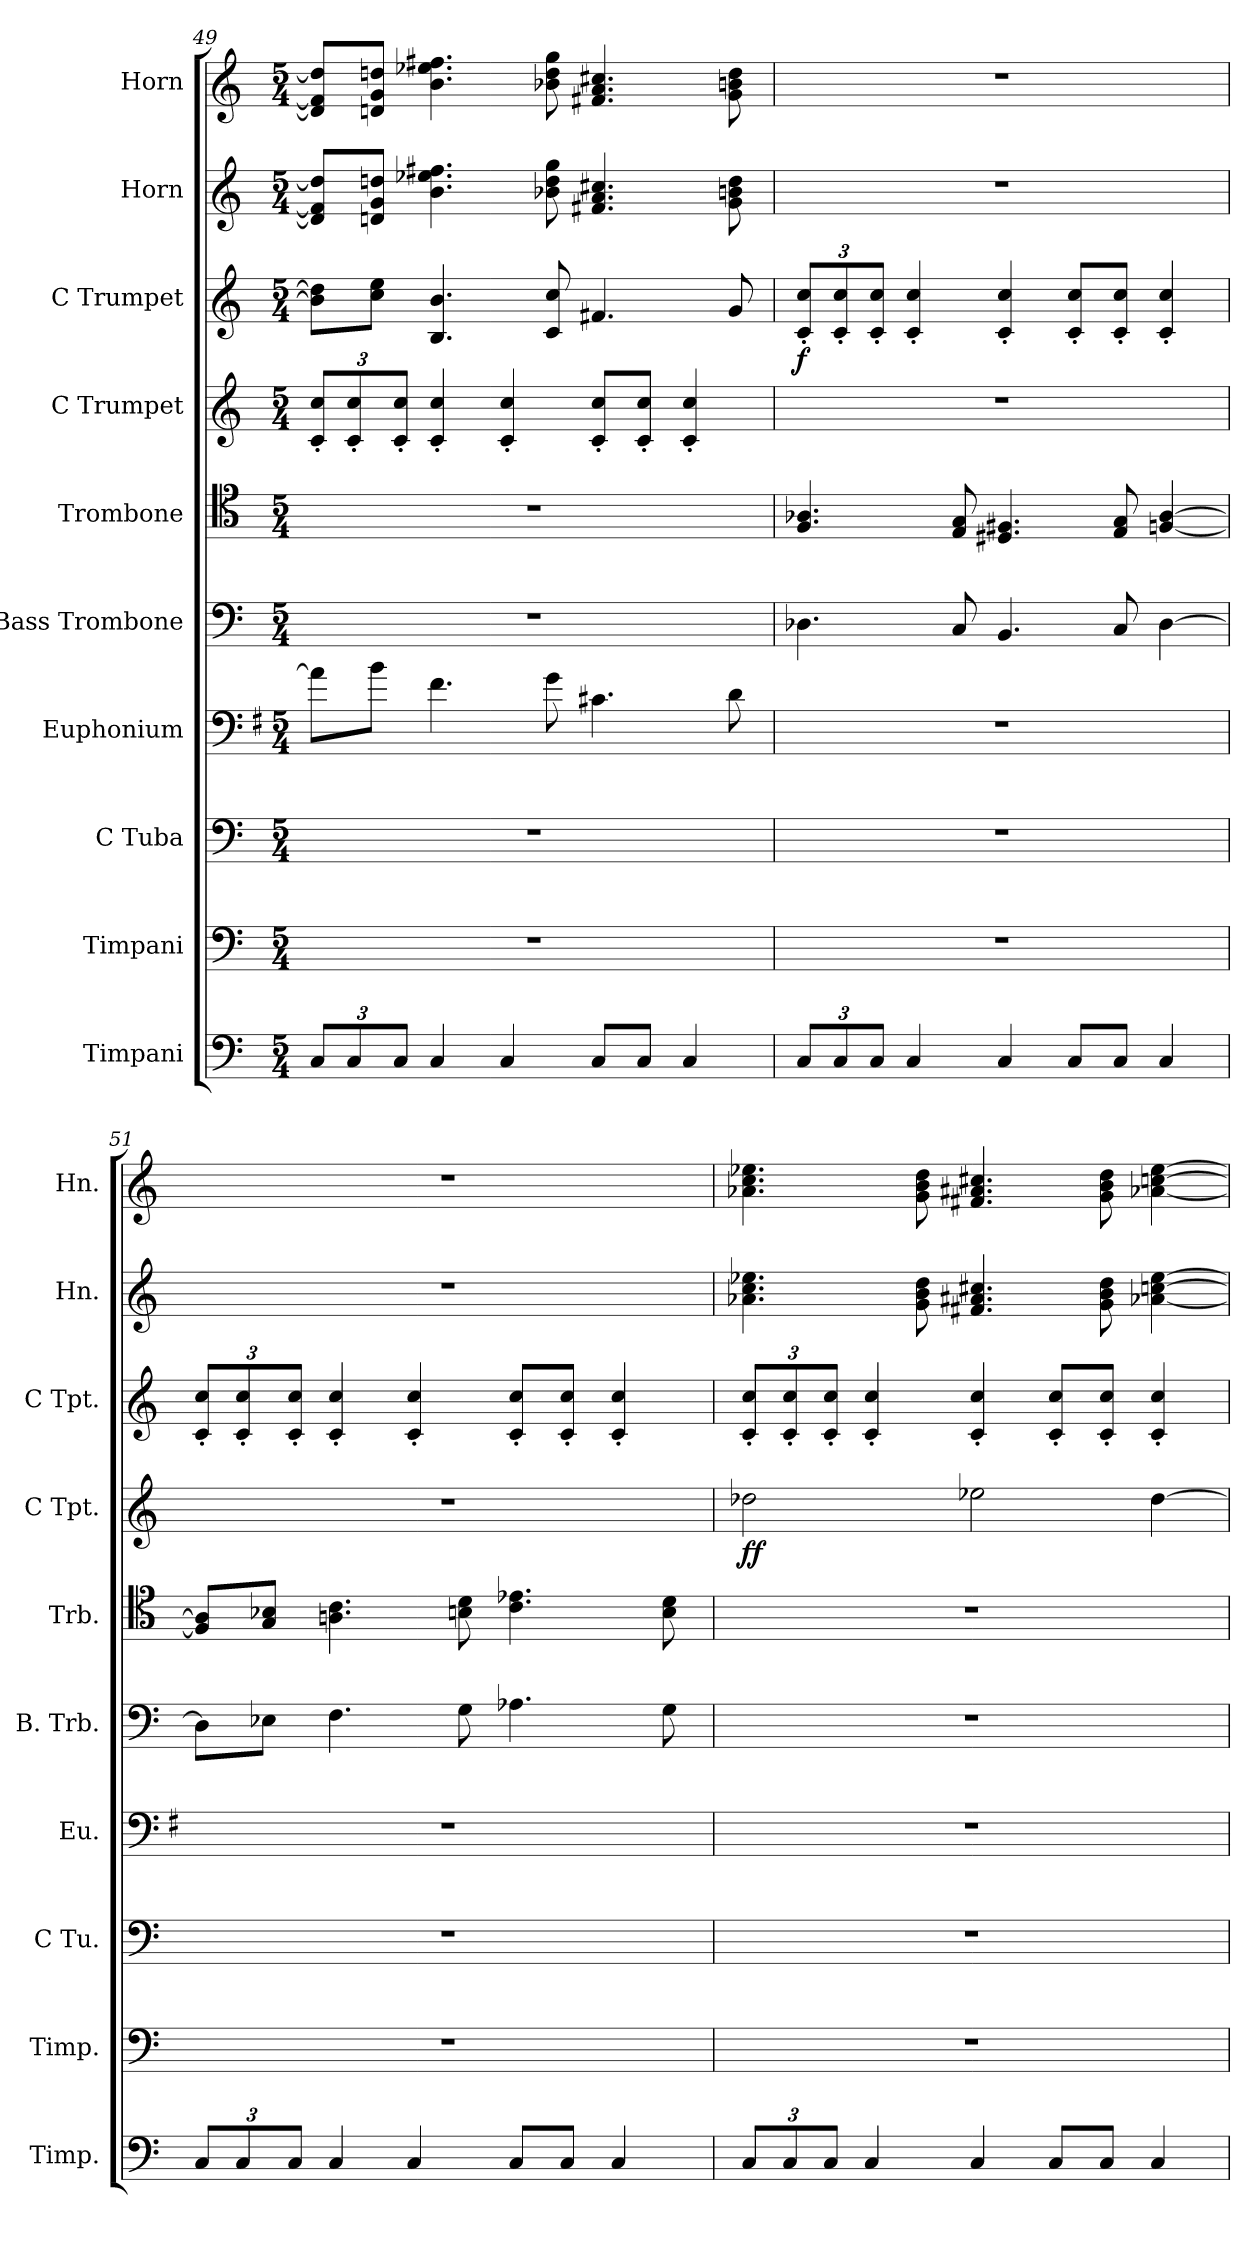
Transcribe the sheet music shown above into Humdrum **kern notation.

**kern	**kern	**kern	**kern	**kern	**kern	**kern	**dynam	**kern	**dynam	**kern	**kern
*part10	*part9	*part8	*part7	*part6	*part5	*part4	*part4	*part3	*part3	*part2	*part1
*staff10	*staff9	*staff8	*staff7	*staff6	*staff5	*staff4	*staff4	*staff3	*staff3	*staff2	*staff1
*I"Timpani	*I"Timpani	*I"C Tuba	*I"Euphonium	*I"Bass Trombone	*I"Trombone	*I"C Trumpet	*	*I"C Trumpet	*	*I"Horn	*I"Horn
*I'Timp.	*I'Timp.	*I'C Tu.	*I'Eu.	*I'B. Trb.	*I'Trb.	*I'C Tpt.	*	*I'C Tpt.	*	*I'Hn.	*I'Hn.
*clefF4	*clefF4	*clefF4	*clefF4	*clefF4	*clefC4	*clefG2	*	*clefG2	*	*clefG2	*clefG2
*	*	*	*ITrd4c7	*	*	*	*	*	*	*ITrd4c7	*ITrd4c7
*k[]	*k[]	*k[]	*k[]	*k[]	*k[]	*k[]	*	*k[]	*	*k[b-]	*k[b-]
*C:	*C:	*C:	*C:	*C:	*C:	*C:	*	*C:	*	*F:	*F:
*M5/4	*M5/4	*M5/4	*M5/4	*M5/4	*M5/4	*M5/4	*	*M5/4	*	*M5/4	*M5/4
*Xbrackettup	*	*	*	*	*	*Xbrackettup	*	*	*	*	*
=49	=49	=49	=49	=49	=49	=49	=49	=49	=49	=49	=49
12C/L	4%5r	4%5r	8d#\L]	4%5r	4%5r	12c/' 12cc/'L	.	8b\] 8dd#\]L	.	8G#/] 8B/] 8g#/]L	8G#/] 8B/] 8g#/]L
12C/	.	.	.	.	.	12c/' 12cc/'	.	.	.	.	.
.	.	.	8e\J	.	.	.	.	8cc\ 8ee\J	.	8Gn/ 8c/ 8gn/J	8Gn/ 8c/ 8gn/J
12C/J	.	.	.	.	.	12c/' 12cc/'J	.	.	.	.	.
4C/	.	.	4.B\	.	.	4c/' 4cc/'	.	4.B/ 4.b/	.	4.e\ 4.a-X\ 4.bn\	4.e\ 4.a-X\ 4.bn\
4C/	.	.	.	.	.	4c/' 4cc/'	.	.	.	.	.
.	.	.	8c\	.	.	.	.	8c/ 8cc/	.	8e-X\ 8g\ 8cc\	8e-X\ 8g\ 8cc\
8C/L	.	.	4.F#X\	.	.	8c/' 8cc/'L	.	4.f#X/	.	4.Bn/ 4.d/ 4.f#X/	4.Bn/ 4.d/ 4.f#X/
8C/J	.	.	.	.	.	8c/' 8cc/'J	.	.	.	.	.
4C/	.	.	.	.	.	4c/' 4cc/'	.	.	.	.	.
.	.	.	8G\	.	.	.	.	8g/	.	8c\ 8en\ 8g\	8c\ 8en\ 8g\
!!LO:PB:g=z
=50	=50	=50	=50	=50	=50	=50	=50	=50	=50	=50	=50
*	*	*	*	*	*	*	*	*Xbrackettup	*	*	*
!	!	!	!	!	!	!	!	!	!LO:DY:b	!	!
12C/L	4%5r	4%5r	4%5r	4.D-X\	4.F/ 4.A-X/	4%5r	.	12c/' 12cc/'L	f	4%5r	4%5r
12C/	.	.	.	.	.	.	.	12c/' 12cc/'	.	.	.
12C/J	.	.	.	.	.	.	.	12c/' 12cc/'J	.	.	.
4C/	.	.	.	.	.	.	.	4c/' 4cc/'	.	.	.
.	.	.	.	8C/	8E/ 8G/	.	.	.	.	.	.
4C/	.	.	.	4.BB/	4.D#X/ 4.F#X/	.	.	4c/' 4cc/'	.	.	.
8C/L	.	.	.	.	.	.	.	8c/' 8cc/'L	.	.	.
8C/J	.	.	.	8C/	8E/ 8G/	.	.	8c/' 8cc/'J	.	.	.
4C/	.	.	.	[4D-\	[4Fn/ [4A-/	.	.	4c/' 4cc/'	.	.	.
=51	=51	=51	=51	=51	=51	=51	=51	=51	=51	=51	=51
12C/L	4%5r	4%5r	4%5r	8D-\L]	8F/] 8A-/]L	4%5r	.	12c/' 12cc/'L	.	4%5r	4%5r
12C/	.	.	.	.	.	.	.	12c/' 12cc/'	.	.	.
.	.	.	.	8E-X\J	8G/ 8B-X/J	.	.	.	.	.	.
12C/J	.	.	.	.	.	.	.	12c/' 12cc/'J	.	.	.
4C/	.	.	.	4.F\	4.An\ 4.c\	.	.	4c/' 4cc/'	.	.	.
4C/	.	.	.	.	.	.	.	4c/' 4cc/'	.	.	.
.	.	.	.	8G\	8Bn\ 8d\	.	.	.	.	.	.
8C/L	.	.	.	4.A-X\	4.c\ 4.e-X\	.	.	8c/' 8cc/'L	.	.	.
8C/J	.	.	.	.	.	.	.	8c/' 8cc/'J	.	.	.
4C/	.	.	.	.	.	.	.	4c/' 4cc/'	.	.	.
.	.	.	.	8G\	8B\ 8d\	.	.	.	.	.	.
=52	=52	=52	=52	=52	=52	=52	=52	=52	=52	=52	=52
!	!	!	!	!	!	!	!LO:DY:b	!	!	!	!
12C/L	4%5r	4%5r	4%5r	4%5r	4%5r	2dd-X\	ff	12c/' 12cc/'L	.	4.d-X\ 4.f\ 4.a-X\	4.d-X\ 4.f\ 4.a-X\
12C/	.	.	.	.	.	.	.	12c/' 12cc/'	.	.	.
12C/J	.	.	.	.	.	.	.	12c/' 12cc/'J	.	.	.
4C/	.	.	.	.	.	.	.	4c/' 4cc/'	.	.	.
.	.	.	.	.	.	.	.	.	.	8c\ 8e\ 8g\	8c\ 8e\ 8g\
4C/	.	.	.	.	.	2ee-X\	.	4c/' 4cc/'	.	4.Bn/ 4.d#X/ 4.f#X/	4.Bn/ 4.d#X/ 4.f#X/
8C/L	.	.	.	.	.	.	.	8c/' 8cc/'L	.	.	.
8C/J	.	.	.	.	.	.	.	8c/' 8cc/'J	.	8c\ 8e\ 8g\	8c\ 8e\ 8g\
4C/	.	.	.	.	.	[4dd-\	.	4c/' 4cc/'	.	[4d-X\ [4fn\ [4a-\	[4d-X\ [4fn\ [4a-\
=	=	=	=	=	=	=	=	=	=	=	=
*-	*-	*-	*-	*-	*-	*-	*-	*-	*-	*-	*-
